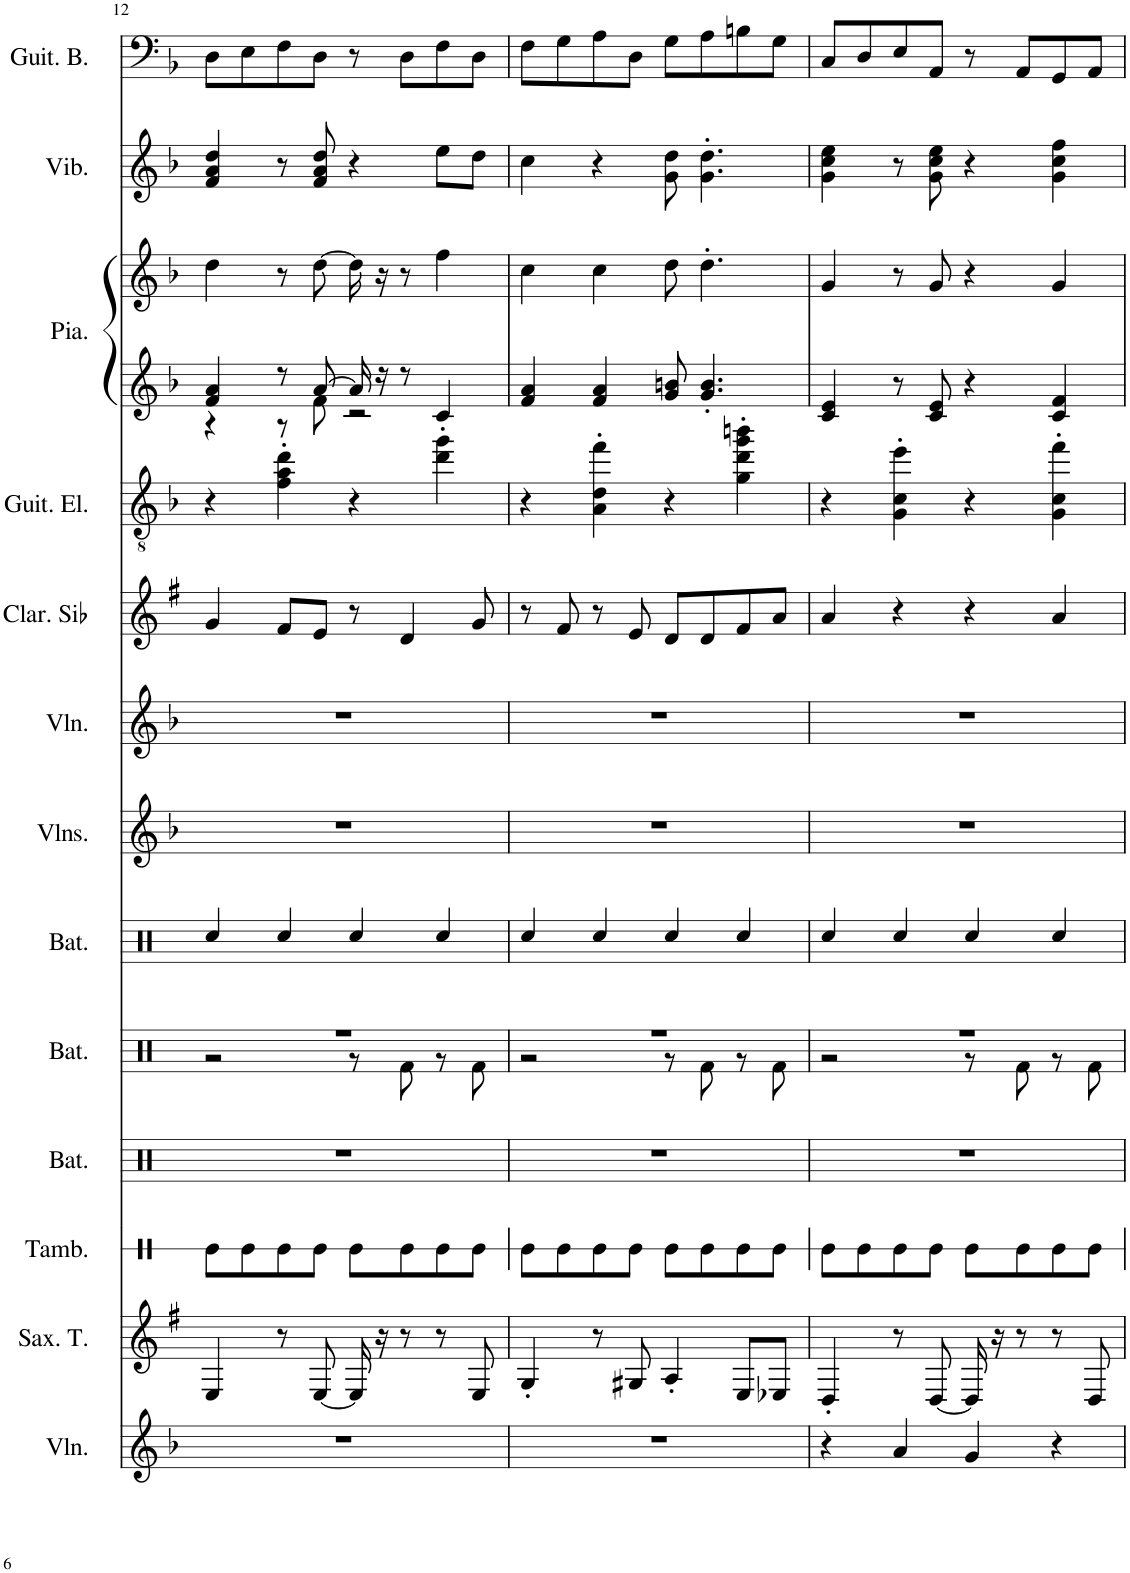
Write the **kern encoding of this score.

**kern	**kern	**kern	**kern	**kern	**kern	**kern	**kern	**kern	**kern	**kern	**kern	**kern	**kern
*part13	*part12	*part11	*part10	*part9	*part8	*part7	*part6	*part5	*part4	*part3	*part3	*part2	*part1
*staff14	*staff13	*staff12	*staff11	*staff10	*staff9	*staff8	*staff7	*staff6	*staff5	*staff4	*staff3	*staff2	*staff1
*I"Violon, Violin	*I"Saxophone Ténor, Tenor Sax	*I"Tambourin	*I"Batterie	*I"Batterie, Drums	*I"Batterie	*I"Violons, String Ensemble 1	*I"Violon, Pad 2 (warm)	*I"Clarinette en Sib	*I"Guitare électrique, Electric Guitar (clean)	*I"Piano, Acoustic Grand Piano	*	*I"Vibraphone, Vibraphone	*I"Guitare Basse, Electric Bass (pick)
*I'Vln.	*I'Sax. T.	*I'Tamb.	*I'Bat.	*I'Bat.	*I'Bat.	*I'Vlns.	*I'Vln.	*I'Clar. Sib	*I'Guit. El.	*I'Pia.	*	*I'Vib.	*I'Guit. B.
!!LO:PB:g=z
*clefG2	*clefG2	*clefX	*clefX	*clefX	*clefX	*clefG2	*clefG2	*clefG2	*clefGv2	*clefG2	*clefF4	*clefG2	*clefF4
*	*Trd8c14	*	*	*	*	*	*	*Trd1c2	*	*	*	*	*Trd7c12
*k[b-]	*k[f#]	*k[]	*k[]	*k[]	*k[]	*k[b-]	*k[b-]	*k[f#]	*k[b-]	*k[b-]	*k[b-]	*k[b-]	*k[b-]
*M4/4	*M4/4	*M4/4	*M4/4	*M4/4	*M4/4	*M4/4	*M4/4	*M4/4	*M4/4	*M4/4	*M4/4	*M4/4	*M4/4
=12	=12	=12	=12	=12	=12	=12	=12	=12	=12	=12	=12	=12	=12
*	*	*	*	*^	*	*	*	*	*	*^	*	*	*
1r	4E/	8Re\L	1r	1r	2r	4Rcc/	1r	1r	4g/	4r	4f/ 4a/	4r	4dd\	4f/ 4a/ 4dd/	8D\L
.	.	8Re\	.	.	.	.	.	.	.	.	.	.	.	.	8E\
.	8r	8Re\	.	.	.	4Rcc/	.	.	8f#/L	4f\' 4a\' 4dd\'	8r	8r	8r	8r	8F\
.	[8E/	8Re\J	.	.	.	.	.	.	8e/J	.	[8a/	8f\	[8dd\	8f/ 8a/ 8dd/	8D\J
.	16E/]	8Re\L	.	.	8r	4Rcc/	.	.	8r	4r	16a/]	2r	16dd\]	4r	8r
.	16r	.	.	.	.	.	.	.	.	.	16r	.	16r	.	.
.	8r	8Re\	.	.	8Rf\	.	.	.	4d/	.	8r	.	8r	.	8D\L
.	8r	8Re\	.	.	8r	4Rcc/	.	.	.	4dd\' 4gg\'	4c/	.	4ff\	8ee\L	8F\
.	8E/	8Re\J	.	.	8Rf\	.	.	.	8g/	.	.	.	.	8dd\J	8D\J
*	*	*	*	*	*	*	*	*	*	*	*v	*v	*	*	*
=13	=13	=13	=13	=13	=13	=13	=13	=13	=13	=13	=13	=13	=13	=13
1r	4G'/	8Re\L	1r	1r	2r	4Rcc/	1r	1r	8r	4r	4f/ 4a/	4cc\	4cc\	8F\L
.	.	8Re\	.	.	.	.	.	.	8f#/	.	.	.	.	8G\
.	8r	8Re\	.	.	.	4Rcc/	.	.	8r	4A\' 4d\' 4ff\'	4f/ 4a/	4cc\	4r	8A\
.	8G#X/	8Re\J	.	.	.	.	.	.	8e/	.	.	.	.	8D\J
.	4A'/	8Re\L	.	.	8r	4Rcc/	.	.	8d/L	4r	8g/ 8bn/	8dd\	8g\ 8dd\	8G\L
.	.	8Re\	.	.	8Rf\	.	.	.	8d/	.	4.g/' 4.b/'	4.dd'\	4.g\' 4.dd\'	8A\
.	8E/L	8Re\	.	.	8r	4Rcc/	.	.	8f#/	4g\' 4dd\' 4gg\' 4bbn\'	.	.	.	8Bn\
.	8E-X/J	8Re\J	.	.	8Rf\	.	.	.	8a/J	.	.	.	.	8G\J
=14	=14	=14	=14	=14	=14	=14	=14	=14	=14	=14	=14	=14	=14	=14
4r	4D'/	8Re\L	1r	1r	2r	4Rcc/	1r	1r	4a/	4r	4c/ 4e/	4g/	4g\ 4cc\ 4ee\	8C/L
.	.	8Re\	.	.	.	.	.	.	.	.	.	.	.	8D/
4a/	8r	8Re\	.	.	.	4Rcc/	.	.	4r	4G\' 4c\' 4ee\'	8r	8r	8r	8E/
.	[8D/	8Re\J	.	.	.	.	.	.	.	.	8c/ 8e/	8g/	8g\ 8cc\ 8ee\	8AA/J
4g/	16D/]	8Re\L	.	.	8r	4Rcc/	.	.	4r	4r	4r	4r	4r	8r
.	16r	.	.	.	.	.	.	.	.	.	.	.	.	.
.	8r	8Re\	.	.	8Rf\	.	.	.	.	.	.	.	.	8AA/L
4r	8r	8Re\	.	.	8r	4Rcc/	.	.	4a/	4G\' 4c\' 4ff\'	4c/ 4f/	4g/	4g\ 4cc\ 4ff\	8GG/
.	8D/	8Re\J	.	.	8Rf\	.	.	.	.	.	.	.	.	8AA/J
*	*	*	*	*v	*v	*	*	*	*	*	*	*	*	*
=	=	=	=	=	=	=	=	=	=	=	=	=	=
*-	*-	*-	*-	*-	*-	*-	*-	*-	*-	*-	*-	*-	*-
